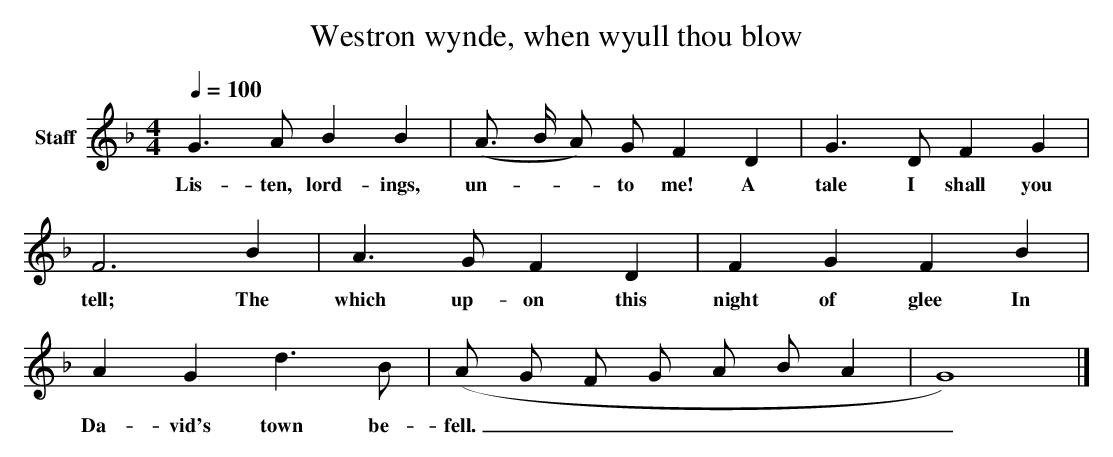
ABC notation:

X:1
T: Westron wynde, when wyull thou blow
L: 1/4
M: 4/4
Q: 1/4=100
V: P1 name="Staff"
K: F
[V: P1]  G3/ A/ B B | (A3/4 B/4 A/) G/ F D | G3/ D/ F G | F3 B | A3/ G/ F D | F G F B | A G d3/ B/ | (A/ G/ F/ G/ A/ B/ A | G4)|]
w: Lis- ten, lord- ings, un-__ to me! A tale I shall you tell; The which up- on this night of glee In Da- vid's town be- fell._______
